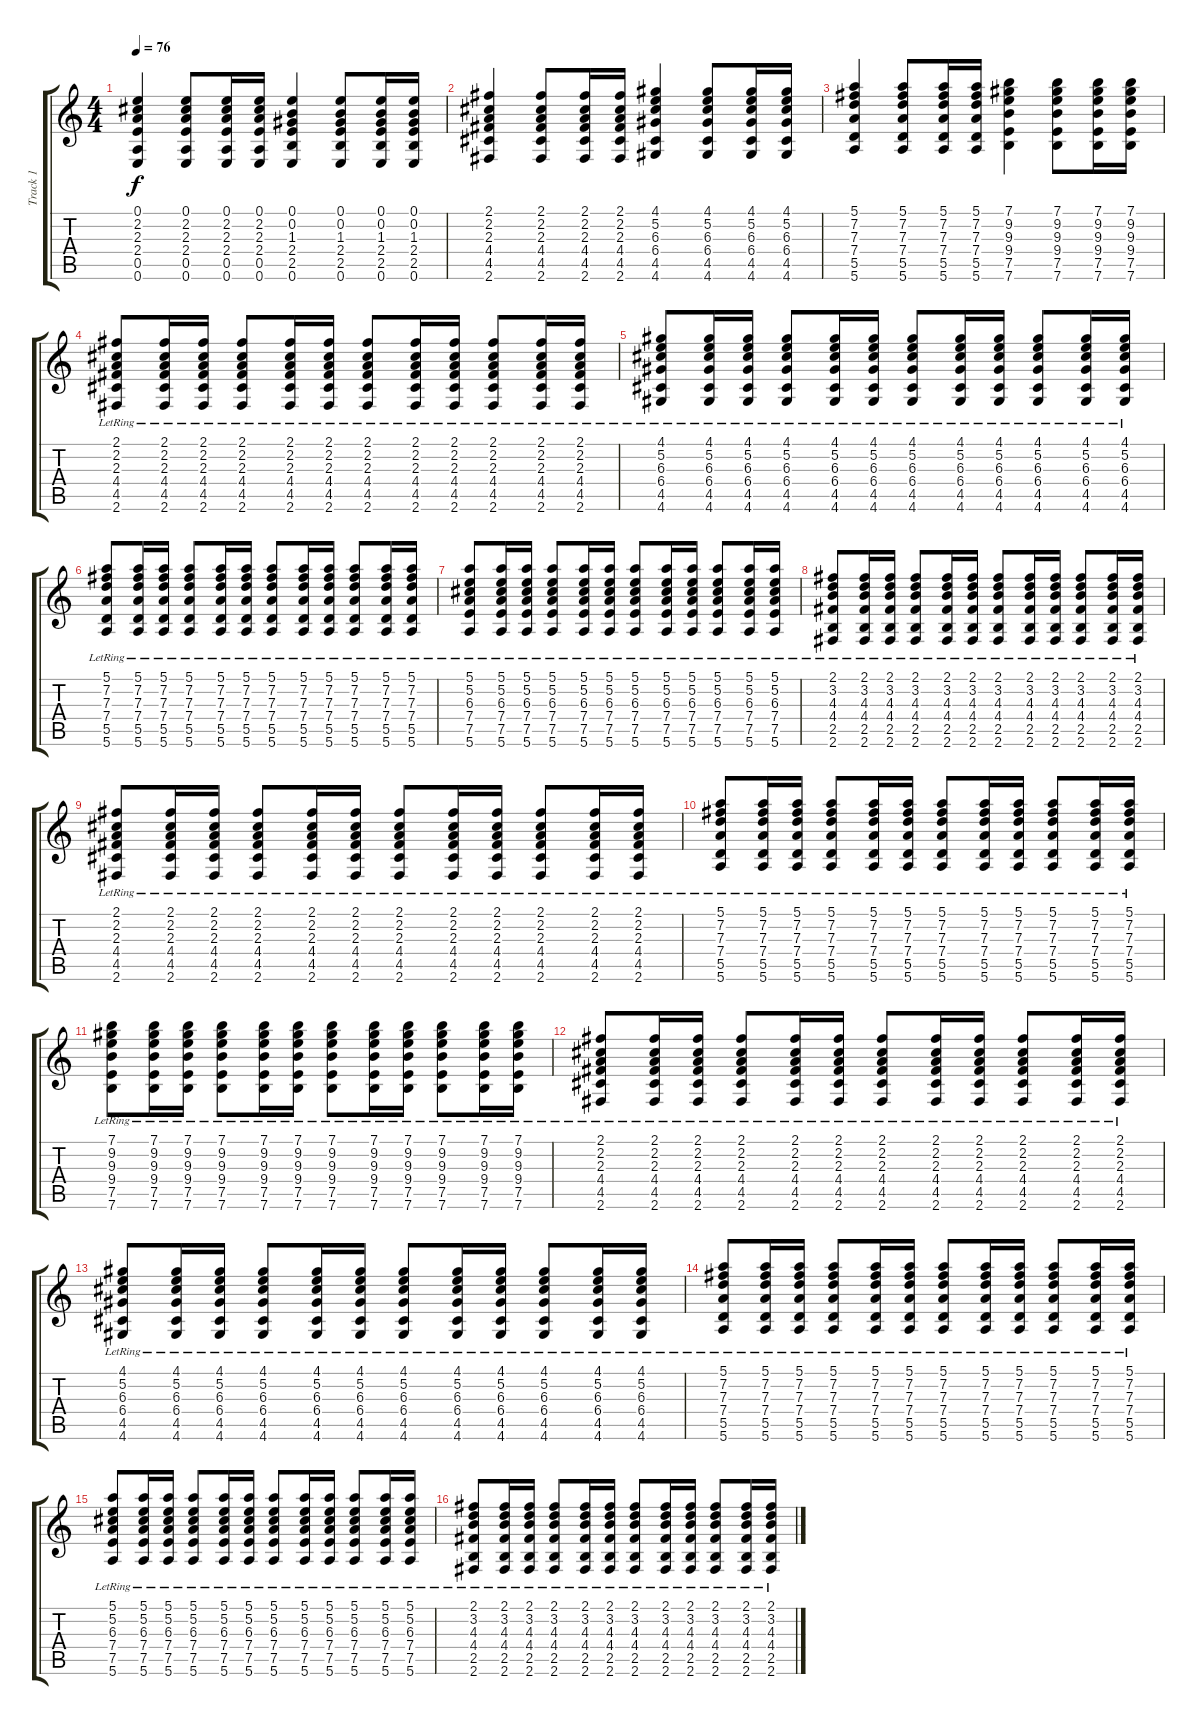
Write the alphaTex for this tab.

\track ("Track 1" "Track 1") {instrument acousticguitarsteel}
\staff {score tabs}
\tuning (E4 B3 G3 D3 A2 E2) {hide}
\ts (4 4)
\tempo 76
\clef g2
\ks c
(0.1 2.2 2.3 2.4 0.5 0.6).4{dy f} (0.1 2.2 2.3 2.4 0.5 0.6).8 (0.1 2.2 2.3 2.4 0.5 0.6).16 (0.1 2.2 2.3 2.4 0.5 0.6).16 (0.1 0.2 1.3 2.4 2.5 0.6).4 (0.1 0.2 1.3 2.4 2.5 0.6).8 (0.1 0.2 1.3 2.4 2.5 0.6).16 (0.1 0.2 1.3 2.4 2.5 0.6).16 |
(2.1 2.2 2.3 4.4 4.5 2.6).4 (2.1 2.2 2.3 4.4 4.5 2.6).8 (2.1 2.2 2.3 4.4 4.5 2.6).16 (2.1 2.2 2.3 4.4 4.5 2.6).16 (4.1 5.2 6.3 6.4 4.5 4.6).4 (4.1 5.2 6.3 6.4 4.5 4.6).8 (4.1 5.2 6.3 6.4 4.5 4.6).16 (4.1 5.2 6.3 6.4 4.5 4.6).16 |
(5.1 7.2 7.3 7.4 5.5 5.6).4 (5.1 7.2 7.3 7.4 5.5 5.6).8 (5.1 7.2 7.3 7.4 5.5 5.6).16 (5.1 7.2 7.3 7.4 5.5 5.6).16 (7.1 9.2 9.3 9.4 7.5 7.6).4 (7.1 9.2 9.3 9.4 7.5 7.6).8 (7.1 9.2 9.3 9.4 7.5 7.6).16 (7.1 9.2 9.3 9.4 7.5 7.6).16 |
(2.1{lr} 2.2{lr} 2.3{lr} 4.4{lr} 4.5 2.6).8 (2.1{lr} 2.2{lr} 2.3{lr} 4.4{lr} 4.5 2.6).16 (2.1{lr} 2.2{lr} 2.3{lr} 4.4{lr} 4.5 2.6).16 (2.1{lr} 2.2{lr} 2.3{lr} 4.4{lr} 4.5 2.6).8 (2.1{lr} 2.2{lr} 2.3{lr} 4.4{lr} 4.5 2.6).16 (2.1{lr} 2.2{lr} 2.3{lr} 4.4{lr} 4.5 2.6).16 (2.1{lr} 2.2{lr} 2.3{lr} 4.4{lr} 4.5 2.6).8 (2.1{lr} 2.2{lr} 2.3{lr} 4.4{lr} 4.5 2.6).16 (2.1{lr} 2.2{lr} 2.3{lr} 4.4{lr} 4.5 2.6).16 (2.1{lr} 2.2{lr} 2.3{lr} 4.4{lr} 4.5 2.6).8 (2.1{lr} 2.2{lr} 2.3{lr} 4.4{lr} 4.5 2.6).16 (2.1{lr} 2.2{lr} 2.3{lr} 4.4{lr} 4.5 2.6).16 |
(4.1{lr} 5.2{lr} 6.3{lr} 6.4{lr} 4.5 4.6).8 (4.1{lr} 5.2{lr} 6.3{lr} 6.4{lr} 4.5 4.6).16 (4.1{lr} 5.2{lr} 6.3{lr} 6.4{lr} 4.5 4.6).16 (4.1{lr} 5.2{lr} 6.3{lr} 6.4{lr} 4.5 4.6).8 (4.1{lr} 5.2{lr} 6.3{lr} 6.4{lr} 4.5 4.6).16 (4.1{lr} 5.2{lr} 6.3{lr} 6.4{lr} 4.5 4.6).16 (4.1{lr} 5.2{lr} 6.3{lr} 6.4{lr} 4.5 4.6).8 (4.1{lr} 5.2{lr} 6.3{lr} 6.4{lr} 4.5 4.6).16 (4.1{lr} 5.2{lr} 6.3{lr} 6.4{lr} 4.5 4.6).16 (4.1{lr} 5.2{lr} 6.3{lr} 6.4{lr} 4.5 4.6).8 (4.1{lr} 5.2{lr} 6.3{lr} 6.4{lr} 4.5 4.6).16 (4.1{lr} 5.2{lr} 6.3{lr} 6.4{lr} 4.5 4.6).16 |
(5.1{lr} 7.2{lr} 7.3{lr} 7.4{lr} 5.5 5.6).8 (5.1{lr} 7.2{lr} 7.3{lr} 7.4{lr} 5.5 5.6).16 (5.1{lr} 7.2{lr} 7.3{lr} 7.4{lr} 5.5 5.6).16 (5.1{lr} 7.2{lr} 7.3{lr} 7.4{lr} 5.5 5.6).8 (5.1{lr} 7.2{lr} 7.3{lr} 7.4{lr} 5.5 5.6).16 (5.1{lr} 7.2{lr} 7.3{lr} 7.4{lr} 5.5 5.6).16 (5.1{lr} 7.2{lr} 7.3{lr} 7.4{lr} 5.5 5.6).8 (5.1{lr} 7.2{lr} 7.3{lr} 7.4{lr} 5.5 5.6).16 (5.1{lr} 7.2{lr} 7.3{lr} 7.4{lr} 5.5 5.6).16 (5.1{lr} 7.2{lr} 7.3{lr} 7.4{lr} 5.5 5.6).8 (5.1{lr} 7.2{lr} 7.3{lr} 7.4{lr} 5.5 5.6).16 (5.1{lr} 7.2{lr} 7.3{lr} 7.4{lr} 5.5 5.6).16 |
(5.1{lr} 5.2{lr} 6.3{lr} 7.4{lr} 7.5 5.6).8 (5.1{lr} 5.2{lr} 6.3{lr} 7.4{lr} 7.5 5.6).16 (5.1{lr} 5.2{lr} 6.3{lr} 7.4{lr} 7.5 5.6).16 (5.1{lr} 5.2{lr} 6.3{lr} 7.4{lr} 7.5 5.6).8 (5.1{lr} 5.2{lr} 6.3{lr} 7.4{lr} 7.5 5.6).16 (5.1{lr} 5.2{lr} 6.3{lr} 7.4{lr} 7.5 5.6).16 (5.1{lr} 5.2{lr} 6.3{lr} 7.4{lr} 7.5 5.6).8 (5.1{lr} 5.2{lr} 6.3{lr} 7.4{lr} 7.5 5.6).16 (5.1{lr} 5.2{lr} 6.3{lr} 7.4{lr} 7.5 5.6).16 (5.1{lr} 5.2{lr} 6.3{lr} 7.4{lr} 7.5 5.6).8 (5.1{lr} 5.2{lr} 6.3{lr} 7.4{lr} 7.5 5.6).16 (5.1{lr} 5.2{lr} 6.3{lr} 7.4{lr} 7.5 5.6).16 |
(2.1 3.2{lr} 4.3{lr} 4.4{lr} 2.5{lr} 2.6).8 (2.1 3.2{lr} 4.3{lr} 4.4{lr} 2.5{lr} 2.6).16 (2.1 3.2{lr} 4.3{lr} 4.4{lr} 2.5{lr} 2.6).16 (2.1 3.2{lr} 4.3{lr} 4.4{lr} 2.5{lr} 2.6).8 (2.1 3.2{lr} 4.3{lr} 4.4{lr} 2.5{lr} 2.6).16 (2.1 3.2{lr} 4.3{lr} 4.4{lr} 2.5{lr} 2.6).16 (2.1 3.2{lr} 4.3{lr} 4.4{lr} 2.5{lr} 2.6).8 (2.1 3.2{lr} 4.3{lr} 4.4{lr} 2.5{lr} 2.6).16 (2.1 3.2{lr} 4.3{lr} 4.4{lr} 2.5{lr} 2.6).16 (2.1 3.2{lr} 4.3{lr} 4.4{lr} 2.5{lr} 2.6).8 (2.1 3.2{lr} 4.3{lr} 4.4{lr} 2.5{lr} 2.6).16 (2.1 3.2{lr} 4.3{lr} 4.4{lr} 2.5{lr} 2.6).16 |
(2.1 2.2{lr} 2.3{lr} 4.4{lr} 4.5{lr} 2.6).8 (2.1 2.2{lr} 2.3{lr} 4.4{lr} 4.5{lr} 2.6).16 (2.1 2.2{lr} 2.3{lr} 4.4{lr} 4.5{lr} 2.6).16 (2.1 2.2{lr} 2.3{lr} 4.4{lr} 4.5{lr} 2.6).8 (2.1 2.2{lr} 2.3{lr} 4.4{lr} 4.5{lr} 2.6).16 (2.1 2.2{lr} 2.3{lr} 4.4{lr} 4.5{lr} 2.6).16 (2.1 2.2{lr} 2.3{lr} 4.4{lr} 4.5{lr} 2.6).8 (2.1 2.2{lr} 2.3{lr} 4.4{lr} 4.5{lr} 2.6).16 (2.1 2.2{lr} 2.3{lr} 4.4{lr} 4.5{lr} 2.6).16 (2.1 2.2{lr} 2.3{lr} 4.4{lr} 4.5{lr} 2.6).8 (2.1 2.2{lr} 2.3{lr} 4.4{lr} 4.5{lr} 2.6).16 (2.1 2.2{lr} 2.3{lr} 4.4{lr} 4.5{lr} 2.6).16 |
(5.1 7.2{lr} 7.3{lr} 7.4{lr} 5.5{lr} 5.6).8 (5.1 7.2{lr} 7.3{lr} 7.4{lr} 5.5{lr} 5.6).16 (5.1 7.2{lr} 7.3{lr} 7.4{lr} 5.5{lr} 5.6).16 (5.1 7.2{lr} 7.3{lr} 7.4{lr} 5.5{lr} 5.6).8 (5.1 7.2{lr} 7.3{lr} 7.4{lr} 5.5{lr} 5.6).16 (5.1 7.2{lr} 7.3{lr} 7.4{lr} 5.5{lr} 5.6).16 (5.1 7.2{lr} 7.3{lr} 7.4{lr} 5.5{lr} 5.6).8 (5.1 7.2{lr} 7.3{lr} 7.4{lr} 5.5{lr} 5.6).16 (5.1 7.2{lr} 7.3{lr} 7.4{lr} 5.5{lr} 5.6).16 (5.1 7.2{lr} 7.3{lr} 7.4{lr} 5.5{lr} 5.6).8 (5.1 7.2{lr} 7.3{lr} 7.4{lr} 5.5{lr} 5.6).16 (5.1 7.2{lr} 7.3{lr} 7.4{lr} 5.5{lr} 5.6).16 |
(7.1 9.2{lr} 9.3{lr} 9.4{lr} 7.5{lr} 7.6).8 (7.1 9.2{lr} 9.3{lr} 9.4{lr} 7.5{lr} 7.6).16 (7.1 9.2{lr} 9.3{lr} 9.4{lr} 7.5{lr} 7.6).16 (7.1 9.2{lr} 9.3{lr} 9.4{lr} 7.5{lr} 7.6).8 (7.1 9.2{lr} 9.3{lr} 9.4{lr} 7.5{lr} 7.6).16 (7.1 9.2{lr} 9.3{lr} 9.4{lr} 7.5{lr} 7.6).16 (7.1 9.2{lr} 9.3{lr} 9.4{lr} 7.5{lr} 7.6).8 (7.1 9.2{lr} 9.3{lr} 9.4{lr} 7.5{lr} 7.6).16 (7.1 9.2{lr} 9.3{lr} 9.4{lr} 7.5{lr} 7.6).16 (7.1 9.2{lr} 9.3{lr} 9.4{lr} 7.5{lr} 7.6).8 (7.1 9.2{lr} 9.3{lr} 9.4{lr} 7.5{lr} 7.6).16 (7.1 9.2{lr} 9.3{lr} 9.4{lr} 7.5{lr} 7.6).16 |
(2.1{lr} 2.2{lr} 2.3{lr} 4.4{lr} 4.5 2.6).8 (2.1{lr} 2.2{lr} 2.3{lr} 4.4{lr} 4.5 2.6).16 (2.1{lr} 2.2{lr} 2.3{lr} 4.4{lr} 4.5 2.6).16 (2.1{lr} 2.2{lr} 2.3{lr} 4.4{lr} 4.5 2.6).8 (2.1{lr} 2.2{lr} 2.3{lr} 4.4{lr} 4.5 2.6).16 (2.1{lr} 2.2{lr} 2.3{lr} 4.4{lr} 4.5 2.6).16 (2.1{lr} 2.2{lr} 2.3{lr} 4.4{lr} 4.5 2.6).8 (2.1{lr} 2.2{lr} 2.3{lr} 4.4{lr} 4.5 2.6).16 (2.1{lr} 2.2{lr} 2.3{lr} 4.4{lr} 4.5 2.6).16 (2.1{lr} 2.2{lr} 2.3{lr} 4.4{lr} 4.5 2.6).8 (2.1{lr} 2.2{lr} 2.3{lr} 4.4{lr} 4.5 2.6).16 (2.1{lr} 2.2{lr} 2.3{lr} 4.4{lr} 4.5 2.6).16 |
(4.1{lr} 5.2{lr} 6.3{lr} 6.4{lr} 4.5 4.6).8 (4.1{lr} 5.2{lr} 6.3{lr} 6.4{lr} 4.5 4.6).16 (4.1{lr} 5.2{lr} 6.3{lr} 6.4{lr} 4.5 4.6).16 (4.1{lr} 5.2{lr} 6.3{lr} 6.4{lr} 4.5 4.6).8 (4.1{lr} 5.2{lr} 6.3{lr} 6.4{lr} 4.5 4.6).16 (4.1{lr} 5.2{lr} 6.3{lr} 6.4{lr} 4.5 4.6).16 (4.1{lr} 5.2{lr} 6.3{lr} 6.4{lr} 4.5 4.6).8 (4.1{lr} 5.2{lr} 6.3{lr} 6.4{lr} 4.5 4.6).16 (4.1{lr} 5.2{lr} 6.3{lr} 6.4{lr} 4.5 4.6).16 (4.1{lr} 5.2{lr} 6.3{lr} 6.4{lr} 4.5 4.6).8 (4.1{lr} 5.2{lr} 6.3{lr} 6.4{lr} 4.5 4.6).16 (4.1{lr} 5.2{lr} 6.3{lr} 6.4{lr} 4.5 4.6).16 |
(5.1{lr} 7.2{lr} 7.3{lr} 7.4{lr} 5.5 5.6).8 (5.1{lr} 7.2{lr} 7.3{lr} 7.4{lr} 5.5 5.6).16 (5.1{lr} 7.2{lr} 7.3{lr} 7.4{lr} 5.5 5.6).16 (5.1{lr} 7.2{lr} 7.3{lr} 7.4{lr} 5.5 5.6).8 (5.1{lr} 7.2{lr} 7.3{lr} 7.4{lr} 5.5 5.6).16 (5.1{lr} 7.2{lr} 7.3{lr} 7.4{lr} 5.5 5.6).16 (5.1{lr} 7.2{lr} 7.3{lr} 7.4{lr} 5.5 5.6).8 (5.1{lr} 7.2{lr} 7.3{lr} 7.4{lr} 5.5 5.6).16 (5.1{lr} 7.2{lr} 7.3{lr} 7.4{lr} 5.5 5.6).16 (5.1{lr} 7.2{lr} 7.3{lr} 7.4{lr} 5.5 5.6).8 (5.1{lr} 7.2{lr} 7.3{lr} 7.4{lr} 5.5 5.6).16 (5.1{lr} 7.2{lr} 7.3{lr} 7.4{lr} 5.5 5.6).16 |
(5.1{lr} 5.2{lr} 6.3{lr} 7.4{lr} 7.5 5.6).8 (5.1{lr} 5.2{lr} 6.3{lr} 7.4{lr} 7.5 5.6).16 (5.1{lr} 5.2{lr} 6.3{lr} 7.4{lr} 7.5 5.6).16 (5.1{lr} 5.2{lr} 6.3{lr} 7.4{lr} 7.5 5.6).8 (5.1{lr} 5.2{lr} 6.3{lr} 7.4{lr} 7.5 5.6).16 (5.1{lr} 5.2{lr} 6.3{lr} 7.4{lr} 7.5 5.6).16 (5.1{lr} 5.2{lr} 6.3{lr} 7.4{lr} 7.5 5.6).8 (5.1{lr} 5.2{lr} 6.3{lr} 7.4{lr} 7.5 5.6).16 (5.1{lr} 5.2{lr} 6.3{lr} 7.4{lr} 7.5 5.6).16 (5.1{lr} 5.2{lr} 6.3{lr} 7.4{lr} 7.5 5.6).8 (5.1{lr} 5.2{lr} 6.3{lr} 7.4{lr} 7.5 5.6).16 (5.1{lr} 5.2{lr} 6.3{lr} 7.4{lr} 7.5 5.6).16 |
(2.1 3.2{lr} 4.3{lr} 4.4{lr} 2.5{lr} 2.6).8 (2.1 3.2{lr} 4.3{lr} 4.4{lr} 2.5{lr} 2.6).16 (2.1 3.2{lr} 4.3{lr} 4.4{lr} 2.5{lr} 2.6).16 (2.1 3.2{lr} 4.3{lr} 4.4{lr} 2.5{lr} 2.6).8 (2.1 3.2{lr} 4.3{lr} 4.4{lr} 2.5{lr} 2.6).16 (2.1 3.2{lr} 4.3{lr} 4.4{lr} 2.5{lr} 2.6).16 (2.1 3.2{lr} 4.3{lr} 4.4{lr} 2.5{lr} 2.6).8 (2.1 3.2{lr} 4.3{lr} 4.4{lr} 2.5{lr} 2.6).16 (2.1 3.2{lr} 4.3{lr} 4.4{lr} 2.5{lr} 2.6).16 (2.1 3.2{lr} 4.3{lr} 4.4{lr} 2.5{lr} 2.6).8 (2.1 3.2{lr} 4.3{lr} 4.4{lr} 2.5{lr} 2.6).16 (2.1 3.2{lr} 4.3{lr} 4.4{lr} 2.5{lr} 2.6).16
